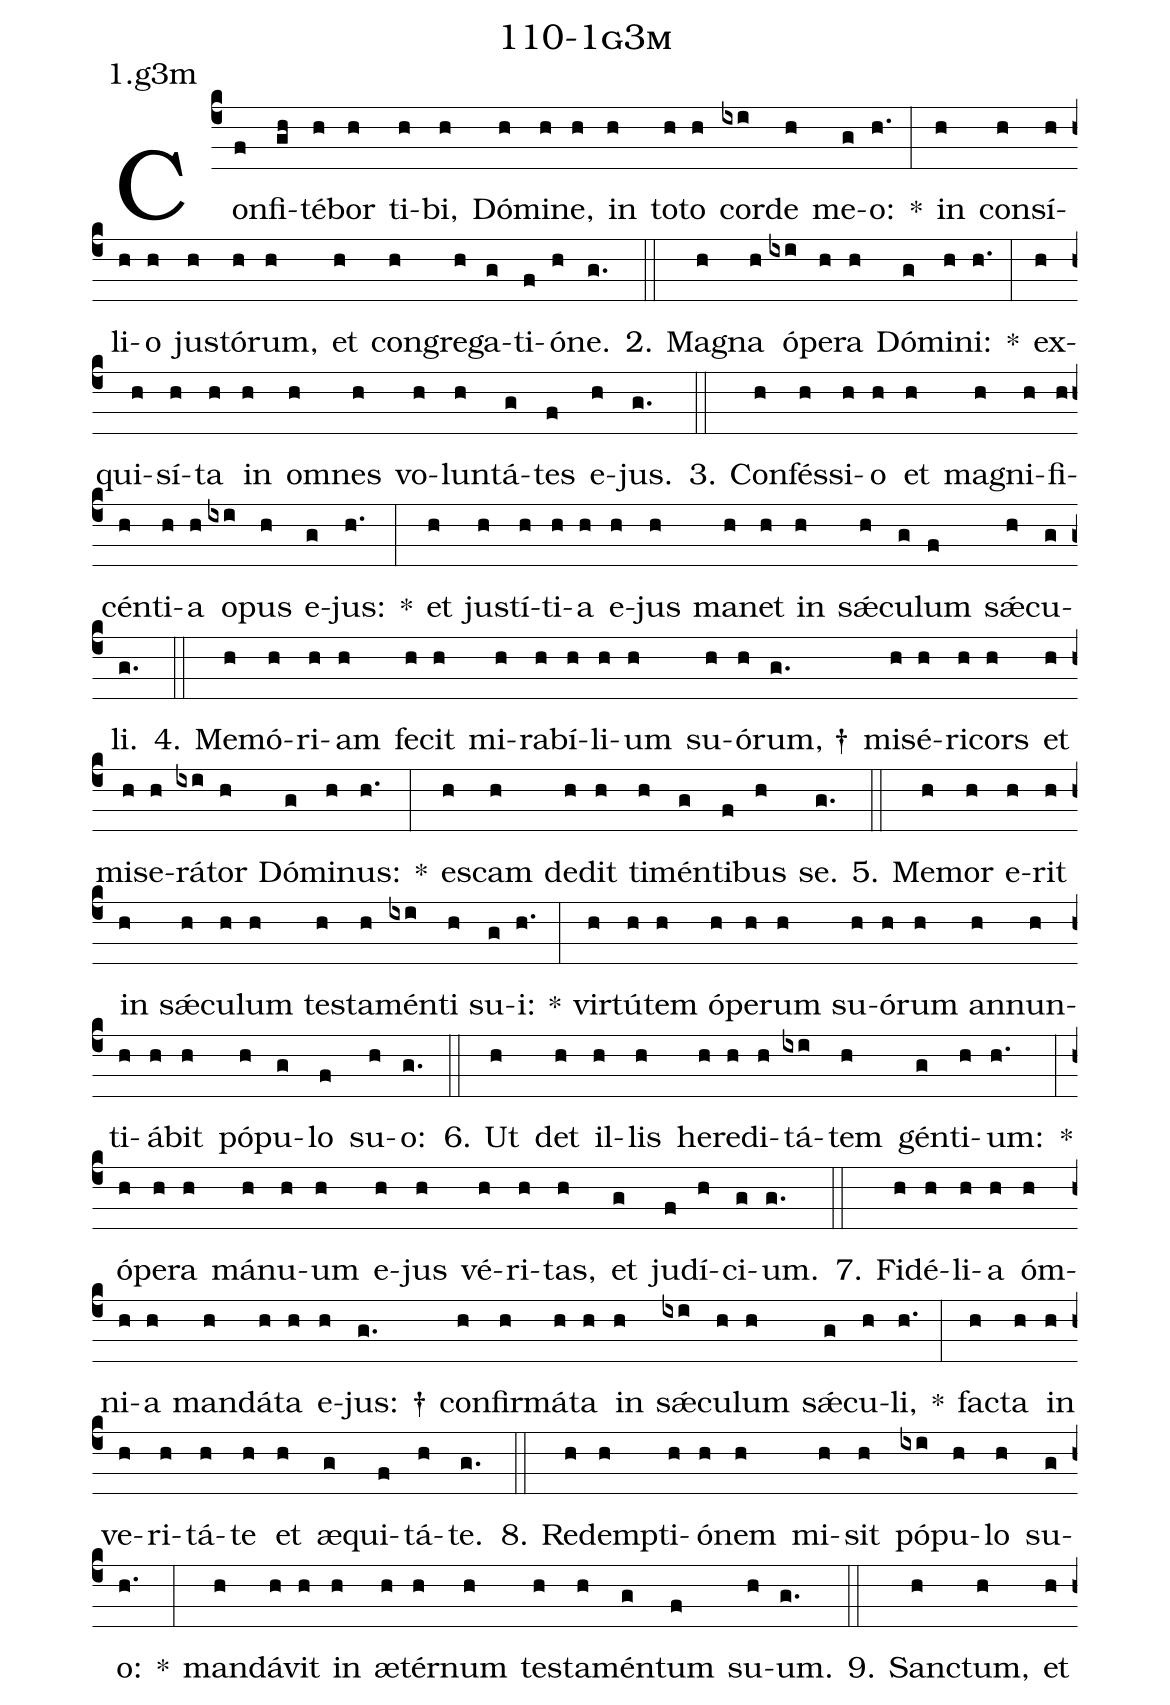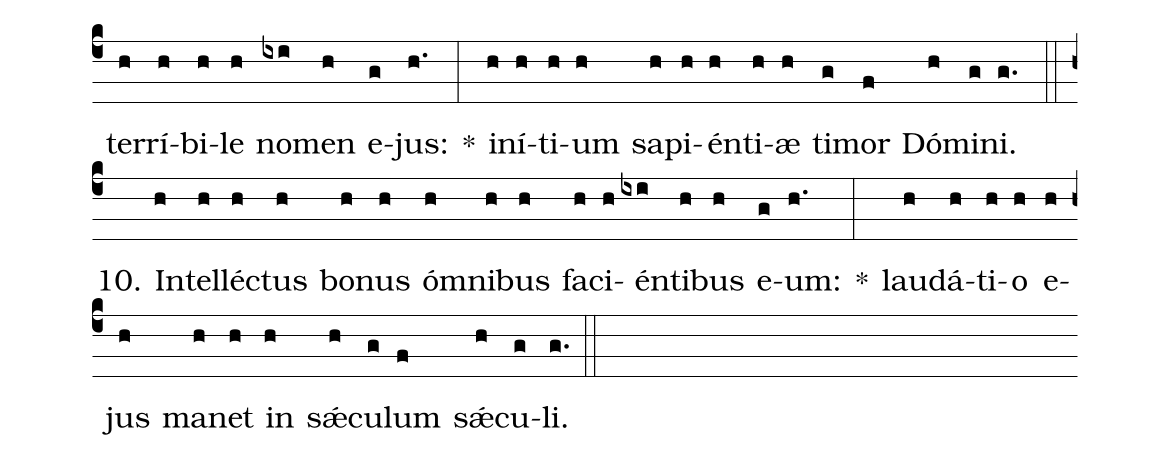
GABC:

name: 110-1g3m;
annotation: 1.g3m;
%%
(c4)Con(f)fi(gh)té(h)bor(h) ti(h)bi,(h) Dó(h)mi(h)ne,(h) in(h) to(h)to(h) cor(ixi)de(h) me(g)o:(h.) *(:) in(h) con(h)sí(h)li(h)o(h) jus(h)tó(h)rum,(h) et(h) con(h)gre(h)ga(g)ti(f)ó(h)ne.(g.) (::)
2. Ma(h)gna(h) ó(ixi)pe(h)ra(h) Dó(g)mi(h)ni:(h.) *(:) ex(h)qui(h)sí(h)ta(h) in(h) om(h)nes(h) vo(h)lun(h)tá(g)tes(f) e(h)jus.(g.) (::)
3. Con(h)fés(h)si(h)o(h) et(h) ma(h)gni(h)fi(h)cén(h)ti(h)a(h) o(ixi)pus(h) e(g)jus:(h.) *(:) et(h) jus(h)tí(h)ti(h)a(h) e(h)jus(h) ma(h)net(h) in(h) sǽ(h)cu(g)lum(f) sǽ(h)cu(g)li.(g.) (::)
4. Me(h)mó(h)ri(h)am(h) fe(h)cit(h) mi(h)ra(h)bí(h)li(h)um(h) su(h)ó(h)rum, †(g.) mi(h)sé(h)ri(h)cors(h) et(h) mi(h)se(h)rá(ixi)tor(h) Dó(g)mi(h)nus:(h.) *(:) es(h)cam(h) de(h)dit(h) ti(h)mén(g)ti(f)bus(h) se.(g.) (::)
5. Me(h)mor(h) e(h)rit(h) in(h) sǽ(h)cu(h)lum(h) tes(h)ta(h)mén(ixi)ti(h) su(g)i:(h.) *(:) vir(h)tú(h)tem(h) ó(h)pe(h)rum(h) su(h)ó(h)rum(h) an(h)nun(h)ti(h)á(h)bit(h) pó(h)pu(g)lo(f) su(h)o:(g.) (::)
6. Ut(h) det(h) il(h)lis(h) he(h)re(h)di(h)tá(ixi)tem(h) gén(g)ti(h)um:(h.) *(:) ó(h)pe(h)ra(h) má(h)nu(h)um(h) e(h)jus(h) vé(h)ri(h)tas,(h) et(g) ju(f)dí(h)ci(g)um.(g.) (::)
7. Fi(h)dé(h)li(h)a(h) óm(h)ni(h)a(h) man(h)dá(h)ta(h) e(h)jus: †(g.) con(h)fir(h)má(h)ta(h) in(h) sǽ(ixi)cu(h)lum(h) sǽ(g)cu(h)li,(h.) *(:) fac(h)ta(h) in(h) ve(h)ri(h)tá(h)te(h) et(h) æ(g)qui(f)tá(h)te.(g.) (::)
8. Red(h)emp(h)ti(h)ó(h)nem(h) mi(h)sit(h) pó(ixi)pu(h)lo(h) su(g)o:(h.) *(:) man(h)dá(h)vit(h) in(h) æ(h)tér(h)num(h) tes(h)ta(h)mén(g)tum(f) su(h)um.(g.) (::)
9. Sanc(h)tum,(h) et(h) ter(h)rí(h)bi(h)le(h) no(ixi)men(h) e(g)jus:(h.) *(:) in(h)í(h)ti(h)um(h) sa(h)pi(h)én(h)ti(h)æ(h) ti(g)mor(f) Dó(h)mi(g)ni.(g.) (::)
10. In(h)tel(h)léc(h)tus(h) bo(h)nus(h) óm(h)ni(h)bus(h) fa(h)ci(h)én(ixi)ti(h)bus(h) e(g)um:(h.) *(:) lau(h)dá(h)ti(h)o(h) e(h)jus(h) ma(h)net(h) in(h) sǽ(h)cu(g)lum(f) sǽ(h)cu(g)li.(g.) (::)
